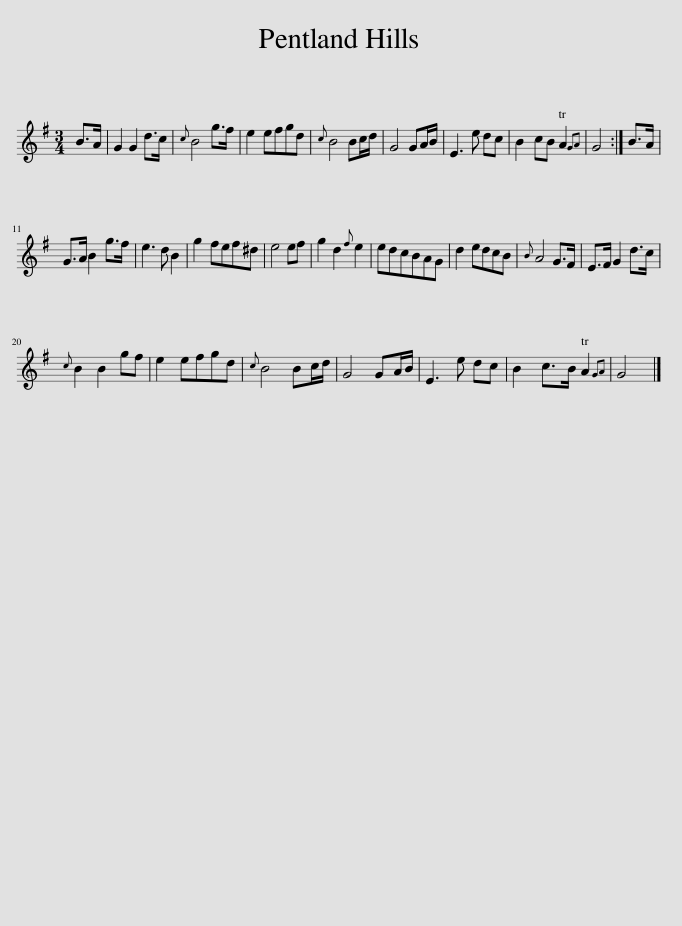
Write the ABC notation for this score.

X:1
L:1/8
M:3/4
I:linebreak $
K:G
V:1 treble
V:1
 B>A | G2 G2 d>c |{c} B4 g>f | e2 efgd |{c} B4 Bc/d/ | %5
 G4 GA/B/ | E3 e dc | B2 cB A2{GA} | G4 :| B>A |$ %10
 G>A B2 g>f | e3 d B2 | g2 fef^d | e4 ef | g2 d2{f} e2 | %15
 edcBAG | d2 edcB |{B} A4 G>F | E>F G2 d>c |${c} B2 B2 gf | %20
 e2 efgd |{c} B4 Bc/d/ | G4 GA/B/ | E3 e dc | B2 c>B A2{GA} | %25
 G4 |] %26
